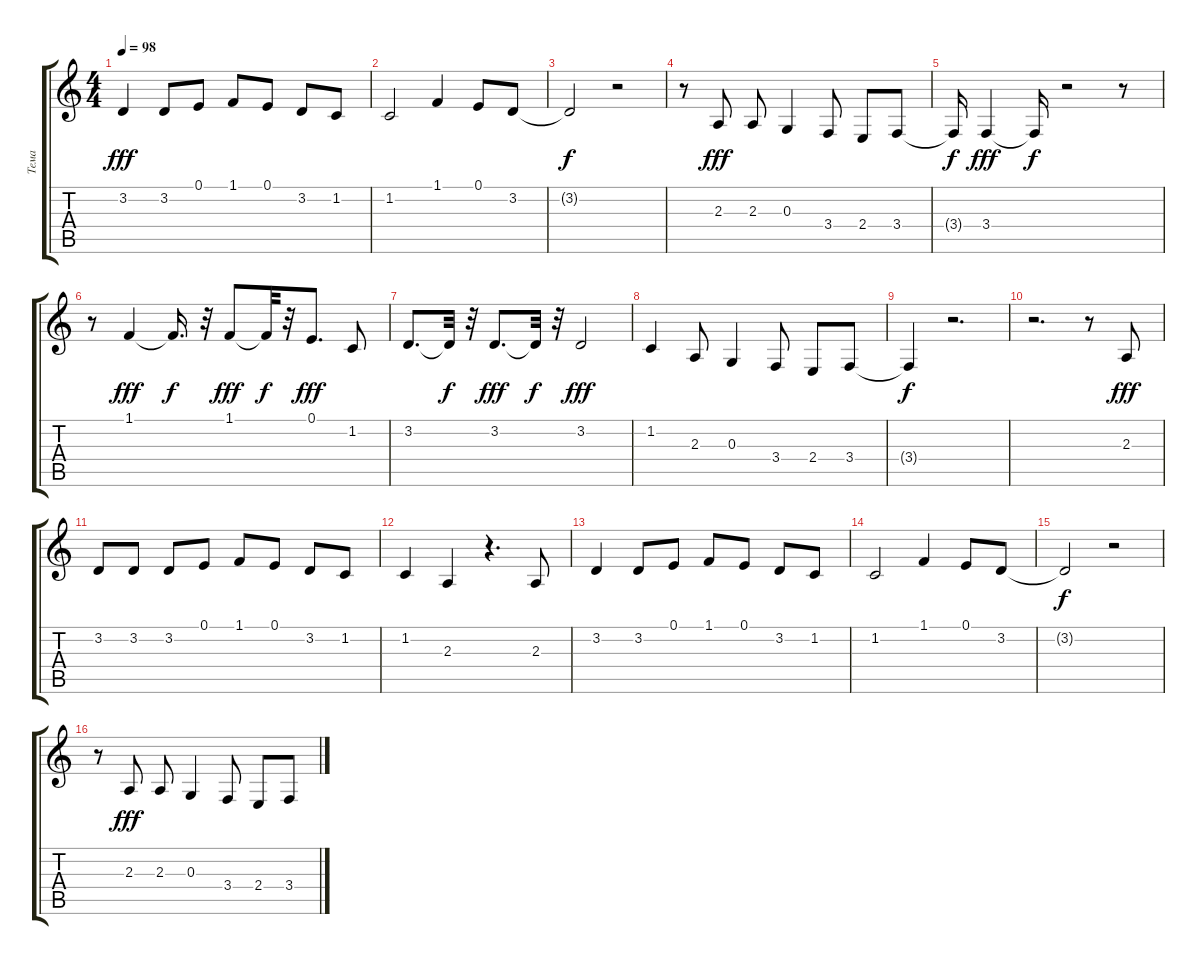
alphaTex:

\track ("Тема" "Тема") {instrument oboe}
\staff {score tabs}
\tuning (E4 B3 G3 D3 A2 E2) {hide}
\ts (4 4)
\tempo 98
\clef g2
\ks c
3.2.4{dy fff} 3.2.8 0.1.8 1.1.8 0.1.8 3.2.8 1.2.8 |
1.2.2 1.1.4 0.1.8 3.2.8 |
3.2{t}.2{dy f} r.2 |
r.8 2.3.8{dy fff} 2.3.8 0.3.4 3.4.8 2.4.8 3.4.8 |
3.4{t}.16{dy f} 3.4.4{dy fff} 3.4{t}.16{dy f} r.2 r.8 |
r.8 1.1.4{dy fff} 1.1{t}.16{d dy f} r.32 1.1.8{dy fff} 1.1{t}.32{dy f} r.32 0.1.8{d dy fff} 1.2.8 |
3.2.8{d} 3.2{t}.32{dy f} r.32 3.2.8{d dy fff} 3.2{t}.32{dy f} r.32 3.2.2{dy fff} |
1.2.4 2.3.8 0.3.4 3.4.8 2.4.8 3.4.8 |
3.4{t}.4{dy f} r.2{d} |
r.2{d} r.8 2.3.8{dy fff volume 10 instrument oboe} |
3.2.8 3.2.8 3.2.8 0.1.8 1.1.8 0.1.8 3.2.8 1.2.8 |
1.2.4 2.3.4 r.4{d} 2.3.8 |
3.2.4 3.2.8 0.1.8 1.1.8 0.1.8 3.2.8 1.2.8 |
1.2.2 1.1.4 0.1.8 3.2.8 |
3.2{t}.2{dy f} r.2 |
r.8 2.3.8{dy fff} 2.3.8 0.3.4 3.4.8 2.4.8 3.4.8
